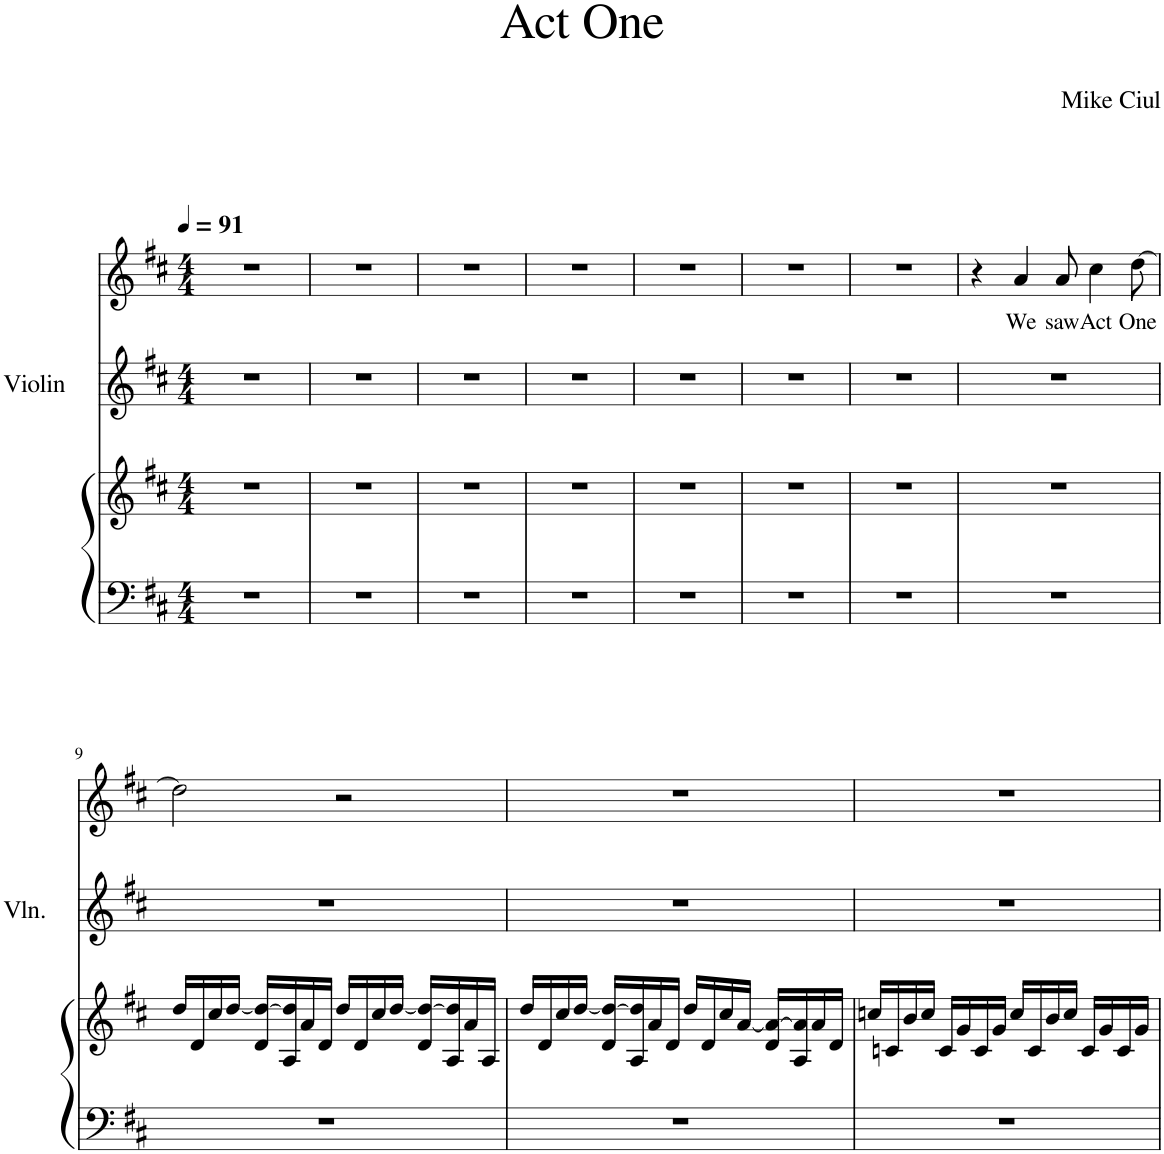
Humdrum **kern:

**kern	**kern	**kern	**kern	**text
*part3	*part3	*part2	*part1	*part1
*staff4	*staff3	*staff2	*staff1	*staff1
*I"Piano	*	*I"Violin	*I"Voice	*
*I'Pno	*	*I'Vln.	*	*
*clefF4	*clefG2	*clefG2	*clefG2	*
*k[f#c#]	*k[f#c#]	*k[f#c#]	*k[f#c#]	*
*M4/4	*M4/4	*M4/4	*M4/4	*
*MM91	*MM91	*MM91	*MM91	*
=1	=1	=1	=1	=1
1r	1r	1r	1r	.
=2	=2	=2	=2	=2
1r	1r	1r	1r	.
=3	=3	=3	=3	=3
1r	1r	1r	1r	.
=4	=4	=4	=4	=4
1r	1r	1r	1r	.
=5	=5	=5	=5	=5
1r	1r	1r	1r	.
=6	=6	=6	=6	=6
1r	1r	1r	1r	.
=7	=7	=7	=7	=7
1r	1r	1r	1r	.
=8	=8	=8	=8	=8
1r	1r	1r	4r	.
!	!	!	!	!LO:LY:b
.	.	.	4a/	We
!	!	!	!	!LO:LY:b
.	.	.	8a/	saw
!	!	!	!	!LO:LY:b
.	.	.	4cc#\	Act
!	!	!	!	!LO:LY:b
.	.	.	[8dd\	One
!!LO:LB:g=z
=9	=9	=9	=9	=9
1r	16dd/LL	1r	2dd\]	.
.	16d/	.	.	.
.	16cc#/	.	.	.
.	[16dd/JJ	.	.	.
.	16d/ 16dd/_LL	.	.	.
.	16A/ 16dd/]	.	.	.
.	16a/	.	.	.
.	16d/JJ	.	.	.
.	16dd/LL	.	2r	.
.	16d/	.	.	.
.	16cc#/	.	.	.
.	[16dd/JJ	.	.	.
.	16d/ 16dd/_LL	.	.	.
.	16A/ 16dd/]	.	.	.
.	16a/	.	.	.
.	16A/JJ	.	.	.
=10	=10	=10	=10	=10
1r	16dd/LL	1r	1r	.
.	16d/	.	.	.
.	16cc#/	.	.	.
.	[16dd/JJ	.	.	.
.	16d/ 16dd/_LL	.	.	.
.	16A/ 16dd/]	.	.	.
.	16a/	.	.	.
.	16d/JJ	.	.	.
.	16dd/LL	.	.	.
.	16d/	.	.	.
.	16cc#/	.	.	.
.	[16a/JJ	.	.	.
.	16d/ 16a/_LL	.	.	.
.	16A/ 16a/]	.	.	.
.	16a/	.	.	.
.	16d/JJ	.	.	.
=11	=11	=11	=11	=11
1r	16ccn/LL	1r	1r	.
.	16cn/	.	.	.
.	16b/	.	.	.
.	16cc/JJ	.	.	.
.	16c/LL	.	.	.
.	16g/	.	.	.
.	16c/	.	.	.
.	16g/JJ	.	.	.
.	16cc/LL	.	.	.
.	16c/	.	.	.
.	16b/	.	.	.
.	16cc/JJ	.	.	.
.	16c/LL	.	.	.
.	16g/	.	.	.
.	16c/	.	.	.
.	16g/JJ	.	.	.
=	=	=	=	=
*-	*-	*-	*-	*-
